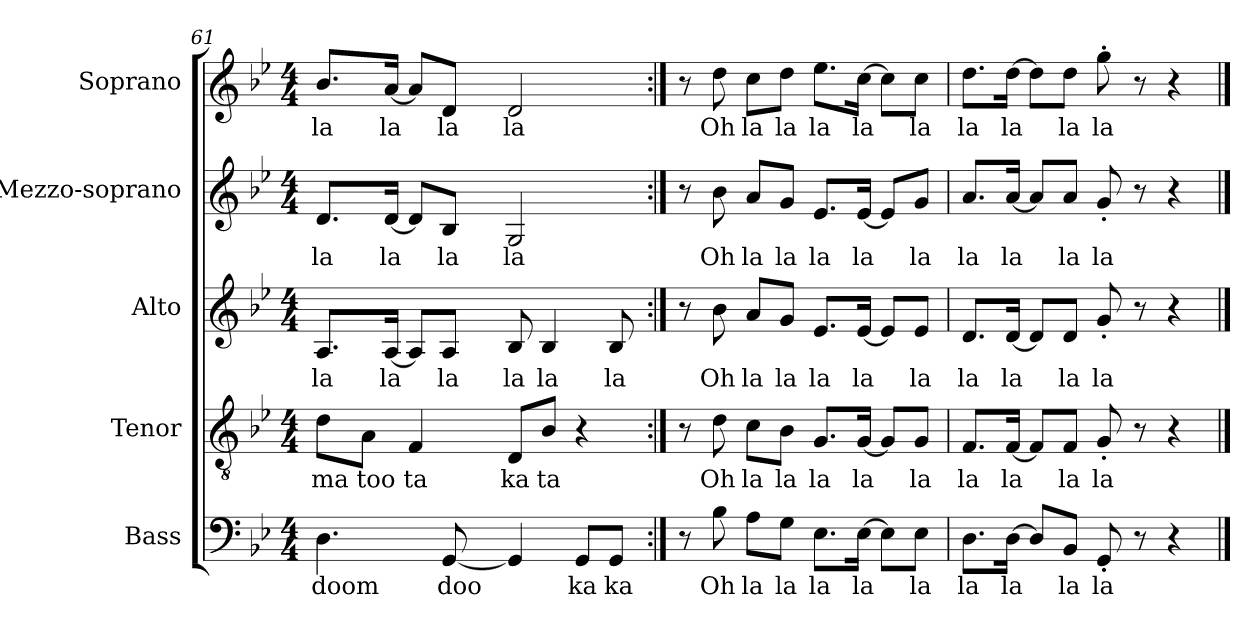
**kern	**text	**kern	**text	**kern	**text	**kern	**text	**kern	**text
*part5	*part5	*part4	*part4	*part3	*part3	*part2	*part2	*part1	*part1
*staff5	*staff5	*staff4	*staff4	*staff3	*staff3	*staff2	*staff2	*staff1	*staff1
*I"Bass	*	*I"Tenor	*	*I"Alto	*	*I"Mezzo-soprano	*	*I"Soprano	*
*I'B.	*	*I'T.	*	*I'A.	*	*I'M-S.	*	*I'S.	*
!!LO:PB:g=z
*clefF4	*	*clefGv2	*	*clefG2	*	*clefG2	*	*clefG2	*
*	*	*ITrd7c12	*	*	*	*	*	*	*
*k[b-e-]	*	*k[b-e-]	*	*k[b-e-]	*	*k[b-e-]	*	*k[b-e-]	*
*g:	*	*g:	*	*g:	*	*g:	*	*g:	*
*M4/4	*	*M4/4	*	*M4/4	*	*M4/4	*	*M4/4	*
=61	=61	=61	=61	=61	=61	=61	=61	=61	=61
!	!LO:LY:b:color=#000000	!	!	!	!	!	!	!	!
!	!	!	!LO:LY:b:color=#000000	!	!	!	!	!	!
!	!	!	!	!	!LO:LY:b:color=#000000	!	!	!	!
!	!	!	!	!	!	!	!LO:LY:b:color=#000000	!	!
!	!	!	!	!	!	!	!	!	!LO:LY:b:color=#000000
4.Di\	doom	8Di\L	ma	8.Ai/L	la	8.di/L	la	8.b-i/L	la
!	!	!	!LO:LY:b:color=#000000	!	!	!	!	!	!
.	.	8AAi\J	too	.	.	.	.	.	.
!	!	!	!	!	!LO:LY:b:color=#000000	!	!	!	!
!	!	!	!	!	!	!	!LO:LY:b:color=#000000	!	!
!	!	!	!	!	!	!	!	!	!LO:LY:b:color=#000000
.	.	.	.	[16Ai/Jk	la	[16di/Jk	la	[16ai/Jk	la
!	!	!	!LO:LY:b:color=#000000	!	!	!	!	!	!
.	.	4FFi/	ta	8Ai/L]	.	8di/L]	.	8ai/L]	.
!	!LO:LY:b:color=#000000	!	!	!	!	!	!	!	!
!	!	!	!	!	!LO:LY:b:color=#000000	!	!	!	!
!	!	!	!	!	!	!	!LO:LY:b:color=#000000	!	!
!	!	!	!	!	!	!	!	!	!LO:LY:b:color=#000000
[8GGi/	doo	.	.	8Ai/J	la	8B-i/J	la	8di/J	la
!	!	!	!LO:LY:b:color=#000000	!	!	!	!	!	!
!	!	!	!	!	!LO:LY:b:color=#000000	!	!	!	!
!	!	!	!	!	!	!	!LO:LY:b:color=#000000	!	!
!	!	!	!	!	!	!	!	!	!LO:LY:b:color=#000000
4GGi/]	.	8DDi/L	ka	8B-i/	la	2Gi/	la	2di/	la
!	!	!	!LO:LY:b:color=#000000	!	!	!	!	!	!
!	!	!	!	!	!LO:LY:b:color=#000000	!	!	!	!
.	.	8BB-i/J	ta	4B-i/	la	.	.	.	.
!	!LO:LY:b:color=#000000	!	!	!	!	!	!	!	!
8GGi/L	ka	4r	.	.	.	.	.	.	.
!	!LO:LY:b:color=#000000	!	!	!	!	!	!	!	!
!	!	!	!	!	!LO:LY:b:color=#000000	!	!	!	!
8GGi/J	ka	.	.	8B-i/	la	.	.	.	.
=62:|!	=62:|!	=62:|!	=62:|!	=62:|!	=62:|!	=62:|!	=62:|!	=62:|!	=62:|!
8r	.	8r	.	8r	.	8r	.	8r	.
!	!LO:LY:b:color=#000000	!	!	!	!	!	!	!	!
!	!	!	!LO:LY:b:color=#000000	!	!	!	!	!	!
!	!	!	!	!	!LO:LY:b:color=#000000	!	!	!	!
!	!	!	!	!	!	!	!LO:LY:b:color=#000000	!	!
!	!	!	!	!	!	!	!	!	!LO:LY:b:color=#000000
8B-i\	Oh	8Di\	Oh	8b-i\	Oh	8b-i\	Oh	8ddi\	Oh
!	!LO:LY:b:color=#000000	!	!	!	!	!	!	!	!
!	!	!	!LO:LY:b:color=#000000	!	!	!	!	!	!
!	!	!	!	!	!LO:LY:b:color=#000000	!	!	!	!
!	!	!	!	!	!	!	!LO:LY:b:color=#000000	!	!
!	!	!	!	!	!	!	!	!	!LO:LY:b:color=#000000
8Ai\L	la	8Ci\L	la	8ai/L	la	8ai/L	la	8cci\L	la
!	!LO:LY:b:color=#000000	!	!	!	!	!	!	!	!
!	!	!	!LO:LY:b:color=#000000	!	!	!	!	!	!
!	!	!	!	!	!LO:LY:b:color=#000000	!	!	!	!
!	!	!	!	!	!	!	!LO:LY:b:color=#000000	!	!
!	!	!	!	!	!	!	!	!	!LO:LY:b:color=#000000
8Gi\J	la	8BB-i\J	la	8gi/J	la	8gi/J	la	8ddi\J	la
!	!LO:LY:b:color=#000000	!	!	!	!	!	!	!	!
!	!	!	!LO:LY:b:color=#000000	!	!	!	!	!	!
!	!	!	!	!	!LO:LY:b:color=#000000	!	!	!	!
!	!	!	!	!	!	!	!LO:LY:b:color=#000000	!	!
!	!	!	!	!	!	!	!	!	!LO:LY:b:color=#000000
8.E-i\L	la	8.GGi/L	la	8.e-i/L	la	8.e-i/L	la	8.ee-i\L	la
!	!LO:LY:b:color=#000000	!	!	!	!	!	!	!	!
!	!	!	!LO:LY:b:color=#000000	!	!	!	!	!	!
!	!	!	!	!	!LO:LY:b:color=#000000	!	!	!	!
!	!	!	!	!	!	!	!LO:LY:b:color=#000000	!	!
!	!	!	!	!	!	!	!	!	!LO:LY:b:color=#000000
[16E-i\Jk	la	[16GGi/Jk	la	[16e-i/Jk	la	[16e-i/Jk	la	[16cci\Jk	la
8E-i\L]	.	8GGi/L]	.	8e-i/L]	.	8e-i/L]	.	8cci\L]	.
!	!LO:LY:b:color=#000000	!	!	!	!	!	!	!	!
!	!	!	!LO:LY:b:color=#000000	!	!	!	!	!	!
!	!	!	!	!	!LO:LY:b:color=#000000	!	!	!	!
!	!	!	!	!	!	!	!LO:LY:b:color=#000000	!	!
!	!	!	!	!	!	!	!	!	!LO:LY:b:color=#000000
8E-i\J	la	8GGi/J	la	8e-i/J	la	8gi/J	la	8cci\J	la
=63	=63	=63	=63	=63	=63	=63	=63	=63	=63
!	!LO:LY:b:color=#000000	!	!	!	!	!	!	!	!
!	!	!	!LO:LY:b:color=#000000	!	!	!	!	!	!
!	!	!	!	!	!LO:LY:b:color=#000000	!	!	!	!
!	!	!	!	!	!	!	!LO:LY:b:color=#000000	!	!
!	!	!	!	!	!	!	!	!	!LO:LY:b:color=#000000
8.Di\L	la	8.FFi/L	la	8.di/L	la	8.ai/L	la	8.ddi\L	la
!	!LO:LY:b:color=#000000	!	!	!	!	!	!	!	!
!	!	!	!LO:LY:b:color=#000000	!	!	!	!	!	!
!	!	!	!	!	!LO:LY:b:color=#000000	!	!	!	!
!	!	!	!	!	!	!	!LO:LY:b:color=#000000	!	!
!	!	!	!	!	!	!	!	!	!LO:LY:b:color=#000000
[16Di\Jk	la	[16FFi/Jk	la	[16di/Jk	la	[16ai/Jk	la	[16ddi\Jk	la
8Di/L]	.	8FFi/L]	.	8di/L]	.	8ai/L]	.	8ddi\L]	.
!	!LO:LY:b:color=#000000	!	!	!	!	!	!	!	!
!	!	!	!LO:LY:b:color=#000000	!	!	!	!	!	!
!	!	!	!	!	!LO:LY:b:color=#000000	!	!	!	!
!	!	!	!	!	!	!	!LO:LY:b:color=#000000	!	!
!	!	!	!	!	!	!	!	!	!LO:LY:b:color=#000000
8BB-i/J	la	8FFi/J	la	8di/J	la	8ai/J	la	8ddi\J	la
!	!LO:LY:b:color=#000000	!	!	!	!	!	!	!	!
!	!	!	!LO:LY:b:color=#000000	!	!	!	!	!	!
!	!	!	!	!	!LO:LY:b:color=#000000	!	!	!	!
!	!	!	!	!	!	!	!LO:LY:b:color=#000000	!	!
!	!	!	!	!	!	!	!	!	!LO:LY:b:color=#000000
8GG'i/	la	8GG'i/	la	8g'i/	la	8g'i/	la	8gg'i\	la
8r	.	8r	.	8r	.	8r	.	8r	.
4r	.	4r	.	4r	.	4r	.	4r	.
==	==	==	==	==	==	==	==	==	==
*-	*-	*-	*-	*-	*-	*-	*-	*-	*-
